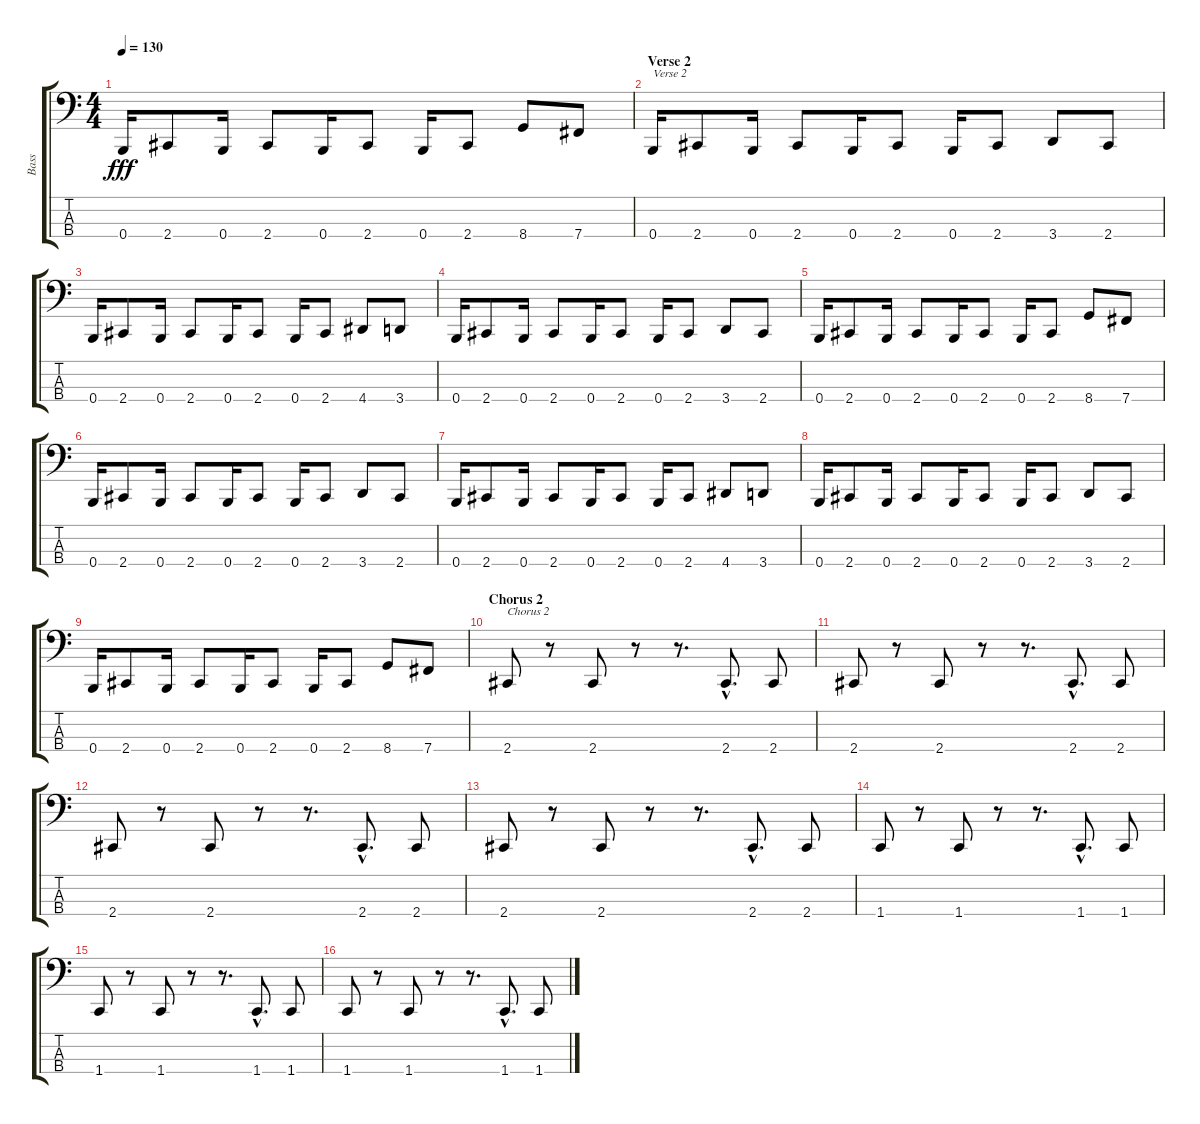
\track ("Bass" "Bass") {instrument slapbass2}
\staff {score tabs}
\tuning (D2 A1 E1 B0) {hide}
\ts (4 4)
\tempo 130
\clef f4
\ks c
0.4.16{dy fff} 2.4.8 0.4.16 2.4.8 0.4.16 2.4.8 0.4.16 2.4.8 8.4.8 7.4.8 |
\section ("" "Verse 2")
0.4.16{txt "Verse 2"} 2.4.8 0.4.16 2.4.8 0.4.16 2.4.8 0.4.16 2.4.8 3.4.8 2.4.8 |
0.4.16 2.4.8 0.4.16 2.4.8 0.4.16 2.4.8 0.4.16 2.4.8 4.4.8 3.4.8 |
0.4.16 2.4.8 0.4.16 2.4.8 0.4.16 2.4.8 0.4.16 2.4.8 3.4.8 2.4.8 |
0.4.16 2.4.8 0.4.16 2.4.8 0.4.16 2.4.8 0.4.16 2.4.8 8.4.8 7.4.8 |
0.4.16 2.4.8 0.4.16 2.4.8 0.4.16 2.4.8 0.4.16 2.4.8 3.4.8 2.4.8 |
0.4.16 2.4.8 0.4.16 2.4.8 0.4.16 2.4.8 0.4.16 2.4.8 4.4.8 3.4.8 |
0.4.16 2.4.8 0.4.16 2.4.8 0.4.16 2.4.8 0.4.16 2.4.8 3.4.8 2.4.8 |
0.4.16 2.4.8 0.4.16 2.4.8 0.4.16 2.4.8 0.4.16 2.4.8 8.4.8 7.4.8 |
\section ("" "Chorus 2")
2.4.8{txt "Chorus 2"} r.8 2.4.8 r.8 r.8{d} 2.4{hac}.8{d} 2.4.8 |
2.4.8 r.8 2.4.8 r.8 r.8{d} 2.4{hac}.8{d} 2.4.8 |
2.4.8 r.8 2.4.8 r.8 r.8{d} 2.4{hac}.8{d} 2.4.8 |
2.4.8 r.8 2.4.8 r.8 r.8{d} 2.4{hac}.8{d} 2.4.8 |
1.4.8 r.8 1.4.8 r.8 r.8{d} 1.4{hac}.8{d} 1.4.8 |
1.4.8 r.8 1.4.8 r.8 r.8{d} 1.4{hac}.8{d} 1.4.8 |
1.4.8 r.8 1.4.8 r.8 r.8{d} 1.4{hac}.8{d} 1.4.8
